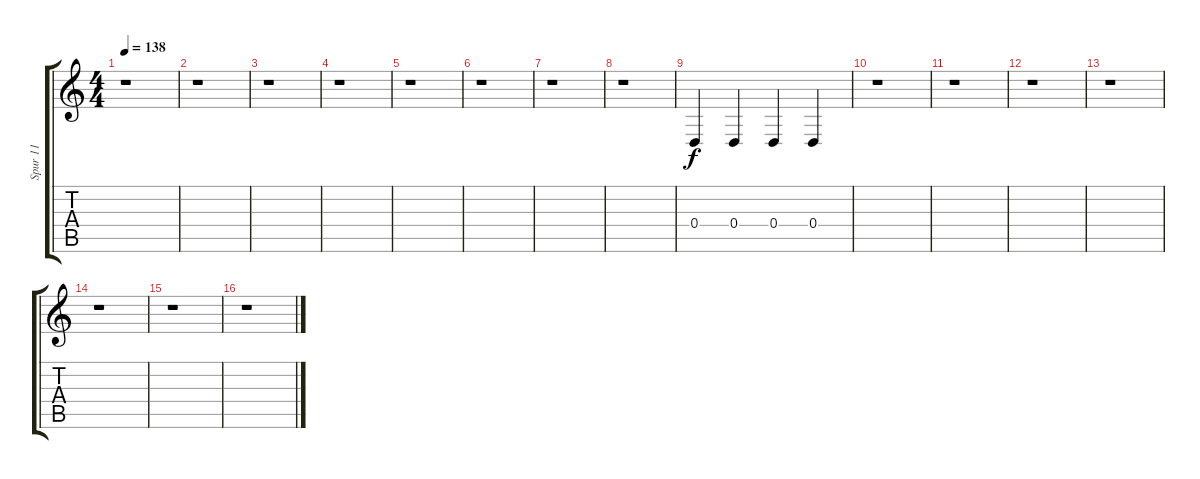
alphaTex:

\track ("Spur 11" "Spur 11") {instrument applause}
\staff {score tabs}
\tuning (E4 B3 G3 D3 A2 E2) {hide}
\ts (4 4)
\tempo 138
\clef g2
\ks c
r.1{dy f} |
r.1 |
r.1 |
r.1 |
r.1 |
r.1 |
r.1 |
r.1 |
0.4.4 0.4.4 0.4.4 0.4.4 |
r.1 |
r.1 |
r.1 |
r.1 |
r.1 |
r.1 |
r.1
